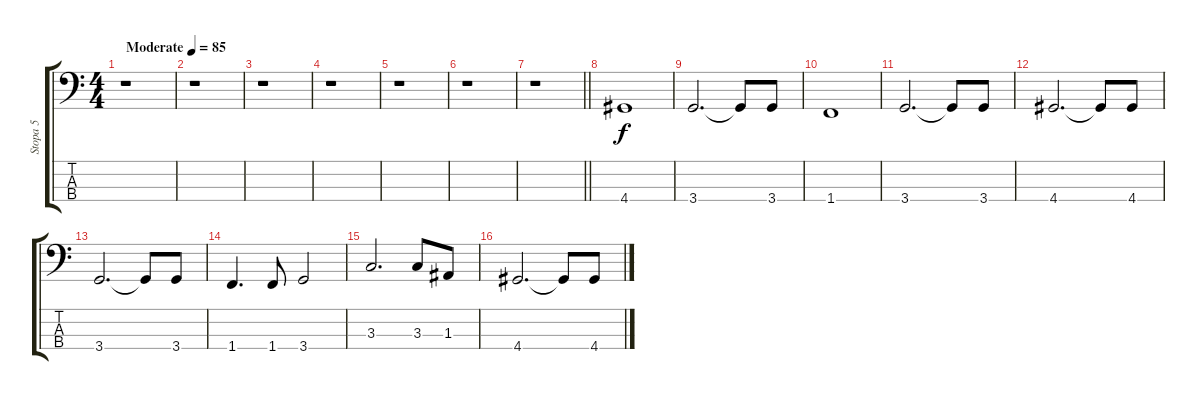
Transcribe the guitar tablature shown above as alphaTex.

\track ("Stopa 5" "Stopa 5") {instrument fretlessbass}
\staff {score tabs}
\tuning (G2 D2 A1 E1) {hide}
\ts (4 4)
\tempo (85 "Moderate")
\clef f4
\ks c
r.1{dy f instrument fretlessbass} |
r.1 |
r.1 |
r.1 |
r.1 |
r.1 |
\barLineRight lightlight
r.1 |
\section ("" "")
4.4.1 |
3.4.2{d} 3.4{t}.8 3.4.8 |
1.4.1 |
3.4.2{d} 3.4{t}.8 3.4.8 |
4.4.2{d} 4.4{t}.8 4.4.8 |
3.4.2{d} 3.4{t}.8 3.4.8 |
1.4.4{d} 1.4.8 3.4.2 |
3.3.2{d} 3.3.8 1.3.8 |
4.4.2{d} 4.4{t}.8 4.4.8
